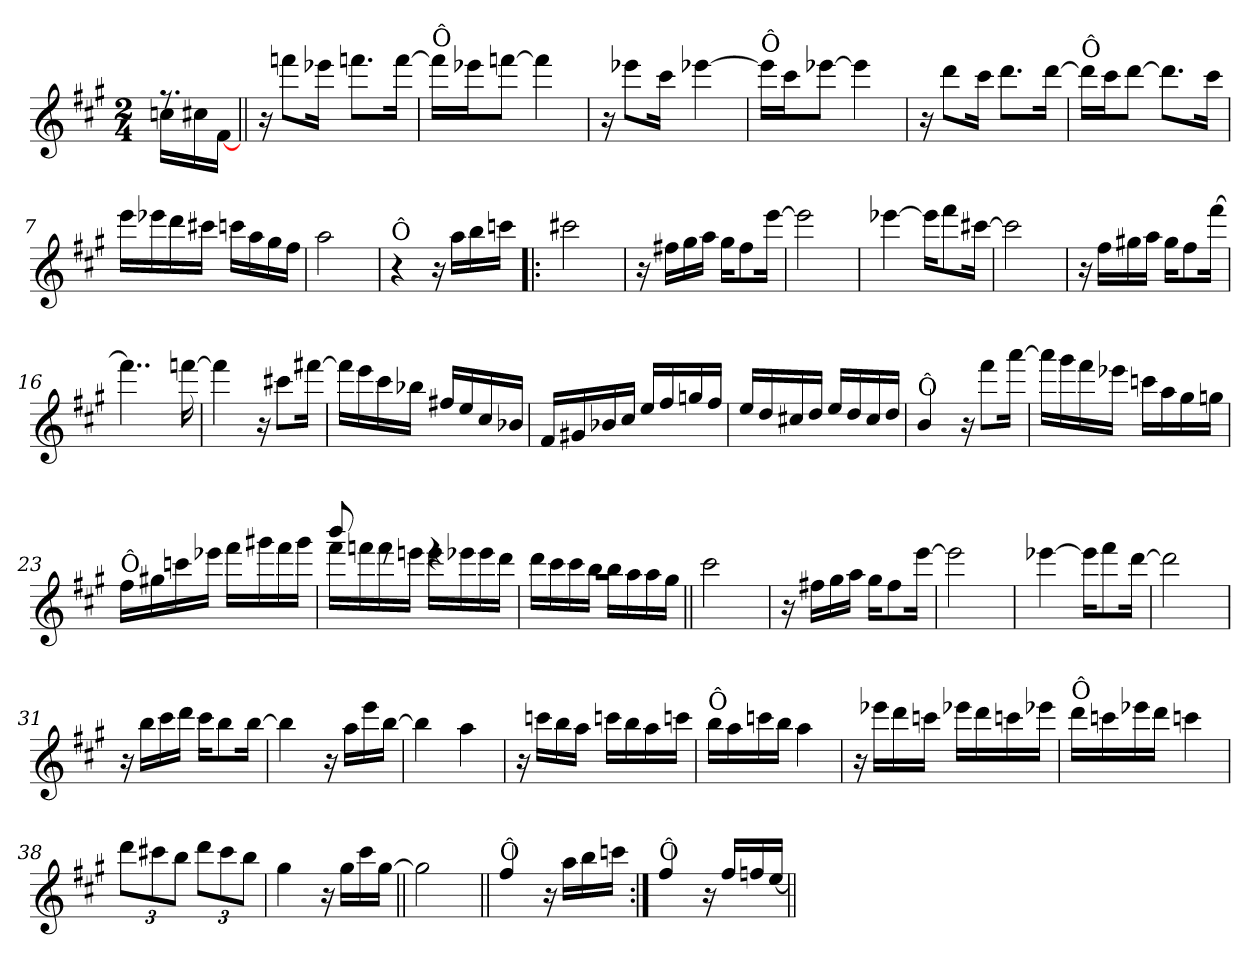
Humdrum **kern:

**kern
*part1
*staff1
*clefG2
*k[f#c#g#]
*A:
*M2/4
=
*^
8.rff	16ccn\LL
.	16cc#X\
.	[<16f#\JJ
=1||	=1||
!LO:TX:a:t=Am(67M)	!
*v	*v
16r
8fffn\L
16eee-X\Jk
8.fffn\L
[16fff\Jk
=2
!LO:TX:a:t=Ô
16fff\LL]
16eee-X\J
[8fffn\J
4fff\]
=3
16r
8eee-X\L
16ccc#\Jk
[4eee-X\
=4
!LO:TX:a:t=Ô
16eee-\LL]
16ccc#\J
[8eee-X\J
4eee-\]
!!LO:LB:g=z
=5
16r
8ddd\L
16ccc#\Jk
8.ddd\L
[16ddd\Jk
=6
!LO:TX:a:t=Ô
16ddd\LL]
16ccc#\J
[8ddd\J
8.ddd\L]
16ccc#\Jk
=7
16eee\LL
16eee-X\
16ddd\
16ccc#X\JJ
16cccn\LL
16aa\
16gg#\
16ff#\JJ
=8
2aa\
=9
!LO:TX:a:t=Ô
4r
16r
16aa\LL
16bb\
16cccn\JJ
!!LO:LB:g=z
=10!|:
2ccc#X\
=11
16r
16ff#X\LL
16gg#\
16aa\JJ
16gg#\KL
8ff#\
[16eee\Jk
=12
2eee\]
=13
[4eee-X\
16eee-\KL]
8fff#\
[16ccc#X\Jk
=14
2ccc#\]
!!LO:LB:g=z
=15
16r
16ff#\LL
16gg#X\
16aa\JJ
16gg#\KL
8ff#\
[16fff#\Jk
=16
4..fff#\]
[16fffn\
=17
4fffn\]
16r
8ccc#X\L
[16fff#X\Jk
=18
16fff#\LL]
16eee\
16ccc#\
16bb-X\JJ
16ff#X/LL
16ee/
16cc#/
16b-X/JJ
=19
16f#/LL
16g#X/
16b-X/
16cc#/JJ
16ee/LL
16ff#/
16ggn/
16ff#/JJ
!!LO:LB:g=z
=20
16ee/LL
16dd/
16cc#X/
16dd/JJ
16ee/LL
16dd/
16cc#/
16dd/JJ
=21
!LO:TX:a:t=Ô
4b/
16r
8fff#\L
[16aaa\Jk
=22
16aaa\LL]
16ggg#\
16fff#\
16eee-X\JJ
16cccn\LL
16aa\
16gg#\
16ggn\JJ
=23
!LO:TX:a:t=Ô
16ff#\LL
16gg#X\
16cccn\
16eee-X\JJ
16fff#\LL
16ggg#X\
16fff#\
16ggg#\JJ
=24
*^
16fff#\LL	8bbb!/
16fffn\	.
16fff\	8reee
16eeen\JJ	.
16eee\LL	4reee
16eee-X\	.
16eee-\	.
16ddd\JJ	.
!!LO:LB:g=z	!!
=25	=25
16ddd\LL	2rbb
16ccc#\	.
16ccc#\	.
16bb\JJ	.
16bb\LL	.
16aa\	.
16aa\	.
16gg#\JJ	.
*v	*v
=26||
2ccc#\
=27
16r
16ff#X\LL
16gg#\
16aa\JJ
16gg#\KL
8ff#\
[16eee\Jk
=28
2eee\]
=29
[4eee-X\
16eee-\KL]
8fff#\
[16ddd\Jk
=30
2ddd\]
!!LO:LB:g=z
=31
16r
16bb\LL
16ccc#\
16ddd\JJ
16ccc#\KL
8bb\
[16bb\Jk
=32
4bb\]
16r
16aa\LL
16eee\
[16bb\JJ
=33
4bb\]
4aa\
=34
16r
16cccn\LL
16bb\
16aa\JJ
16cccn\LL
16bb\
16aa\
16cccn\JJ
=35
!LO:TX:a:t=Ô
16bb\LL
16aa\
16cccn\
16bb\JJ
4aa\
=36
16r
16eee-X\LL
16ddd\
16cccn\JJ
16eee-X\LL
16ddd\
16cccn\
16eee-X\JJ
!!LO:LB:g=z
=37
!LO:TX:a:t=Ô
16ddd\LL
16cccn\
16eee-X\
16ddd\JJ
4cccn\
=38
12ddd\L
12ccc#X\
12bb\J
12ddd\L
12ccc#\
12bb\J
=39
4gg#\
16r
16gg#\LL
16ccc#\
[16gg#\JJ
=40||
2gg#\]
=41||
!LO:TX:a:t=Ô
4ff#/
16r
16aa\LL
16bb\
16cccn\JJ
!!LO:LB:g=z
=42:|!
!LO:TX:a:t=Ô
4ff#/
16r
16ff#/LL
16ffn/
[16ee/JJ
=||
*-
